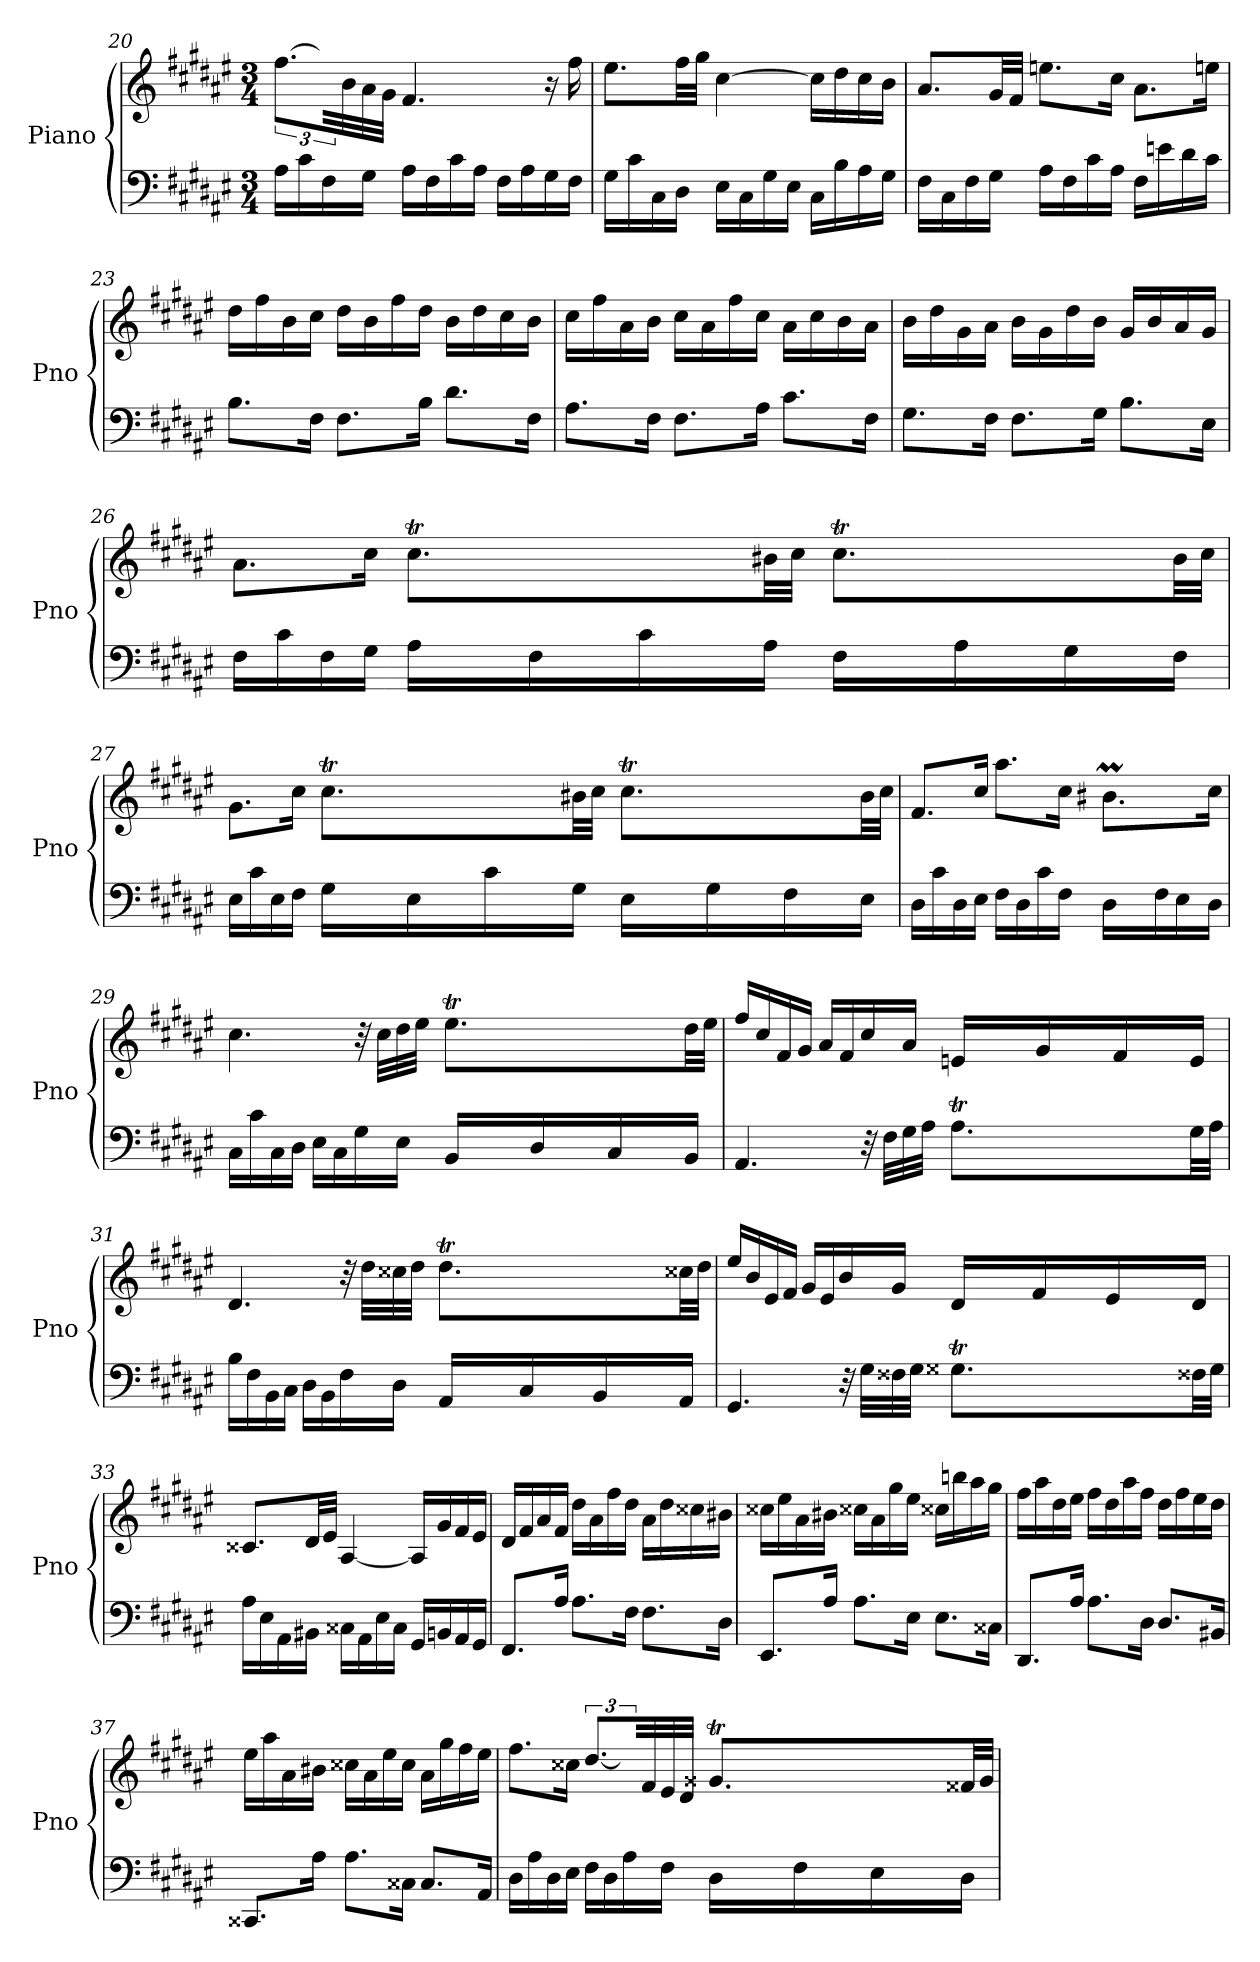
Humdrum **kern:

**kern	**kern
*part1	*part1
*staff2	*staff1
*I"Piano	*
*I'Pno	*
*clefF4	*clefG2
*k[f#c#g#d#a#e#]	*k[f#c#g#d#a#e#]
*M3/4	*M3/4
=20	=20
16A#\LL	[12.ff#\L
16c#\	.
16F#\	48.ff#!yy]
.	32b\LL
16G#\JJ	32a#\
.	32g#\JJJ
16A#\LL	4.f#/
16F#\	.
16c#\	.
16A#\JJ	.
16F#\LL	.
16A#\	.
16G#\	16r
16F#\JJ	16ff#\
=21	=21
16G#\LL	8.ee#\L
16c#\	.
16C#\	.
16D#\JJ	32ff#\LL
.	32gg#\JJJ
16E#\LL	[4cc#\
16C#\	.
16G#\	.
16E#\JJ	.
16C#\LL	16cc#\LL]
16B\	16dd#\
16A#\	16cc#\
16G#\JJ	16b\JJ
!!LO:LB:g=z
=22	=22
16F#\LL	8.a#/L
16C#\	.
16F#\	.
16G#\JJ	32g#/LL
.	32f#/JJJ
16A#\LL	8.een\L
16F#\	.
16c#\	.
16A#\JJ	16cc#\Jk
16F#\LL	8.a#\L
16en\	.
16d#\	.
16c#\JJ	16een\Jk
=23	=23
8.B\L	16dd#\LL
.	16ff#\
.	16b\
16F#\Jk	16cc#\JJ
8.F#\L	16dd#\LL
.	16b\
.	16ff#\
16B\Jk	16dd#\JJ
8.d#\L	16b\LL
.	16dd#\
.	16cc#\
16F#\Jk	16b\JJ
=24	=24
8.A#\L	16cc#\LL
.	16ff#\
.	16a#\
16F#\Jk	16b\JJ
8.F#\L	16cc#\LL
.	16a#\
.	16ff#\
16A#\Jk	16cc#\JJ
8.c#\L	16a#\LL
.	16cc#\
.	16b\
16F#\Jk	16a#\JJ
=25	=25
8.G#\L	16b\LL
.	16dd#\
.	16g#\
16F#\Jk	16a#\JJ
8.F#\L	16b\LL
.	16g#\
.	16dd#\
16G#\Jk	16b\JJ
8.B\L	16g#/LL
.	16b/
.	16a#/
16E#\Jk	16g#/JJ
!!LO:LB:g=z
=26	=26
*	*^
16F#\LL	8.a#\L	4ryy
16c#\	.	.
16F#\	.	.
16G#\JJ	16cc#\Jk	.
16A#\LL	8.cc#T\L	64dd#!yy
.	.	64cc#!yy
.	.	64dd#!yy
.	.	64cc#!yy
16F#\	.	64dd#!yy
.	.	64cc#!yy
.	.	64dd#!yy
.	.	64cc#!yy
16c#\	.	64dd#!yy
.	.	64cc#!yy
.	.	64dd#!yy
.	.	64cc#!yy
16A#\JJ	32b#X\LL	16ryy
.	32cc#\JJJ	.
16F#\LL	8.cc#T\L	64dd#!yy
.	.	64cc#!yy
.	.	64dd#!yy
.	.	64cc#!yy
16A#\	.	64dd#!yy
.	.	64cc#!yy
.	.	64dd#!yy
.	.	64cc#!yy
16G#\	.	64dd#!yy
.	.	64cc#!yy
.	.	64dd#!yy
.	.	64cc#!yy
16F#\JJ	32b#\LL	16ryy
.	32cc#\JJJ	.
=27	=27	=27
16E#\LL	8.g#\L	4ryy
16c#\	.	.
16E#\	.	.
16F#\JJ	16cc#\Jk	.
16G#\LL	8.cc#T\L	64dd#!yy
.	.	64cc#!yy
.	.	64dd#!yy
.	.	64cc#!yy
16E#\	.	64dd#!yy
.	.	64cc#!yy
.	.	64dd#!yy
.	.	64cc#!yy
16c#\	.	64dd#!yy
.	.	64cc#!yy
.	.	64dd#!yy
.	.	64cc#!yy
16G#\JJ	32b#X\LL	16ryy
.	32cc#\JJJ	.
16E#\LL	8.cc#T\L	64dd#!yy
.	.	64cc#!yy
.	.	64dd#!yy
.	.	64cc#!yy
16G#\	.	64dd#!yy
.	.	64cc#!yy
.	.	64dd#!yy
.	.	64cc#!yy
16F#\	.	64dd#!yy
.	.	64cc#!yy
.	.	64dd#!yy
.	.	64cc#!yy
16E#\JJ	32b#\LL	16ryy
.	32cc#\JJJ	.
=28	=28	=28
16D#\LL	8.f#/L	2ryy
16c#\	.	.
16D#\	.	.
16E#\JJ	16cc#/Jk	.
16F#\LL	8.aa#\L	.
16D#\	.	.
16c#\	.	.
16F#\JJ	16cc#\Jk	.
16D#\LL	8.b#Xm\L	64b#!yy
.	.	64cc#!yy
.	.	[8b#!yy
16F#\	.	.
16E#\	.	.
.	.	32b#!yy]
16D#\JJ	16cc#\Jk	16ryy
!!LO:LB:g=z	!!
=29	=29	=29
16C#\LL	4.cc#\	2ryy
16c#\	.	.
16C#\	.	.
16D#\JJ	.	.
16E#\LL	.	.
16C#\	.	.
16G#\	32r	.
.	32cc#\LLL	.
16E#\JJ	32dd#\	.
.	32ee#\JJJ	.
16BB/LL	8.ee#t\L	64ff#!yy
.	.	64ee#!yy
.	.	64ff#!yy
.	.	64ee#!yy
16D#/	.	64ff#!yy
.	.	64ee#!yy
.	.	64ff#!yy
.	.	64ee#!yy
16C#/	.	64ff#!yy
.	.	64ee#!yy
.	.	64ff#!yy
.	.	64ee#!yy
16BB/JJ	32dd#\LL	16ryy
.	32ee#\JJJ	.
*	*v	*v
=30	=30
*^	*
4.AA#/	2ryy	16ff#/LL
.	.	16cc#/
.	.	16f#/
.	.	16g#/JJ
.	.	16a#/LL
.	.	16f#/
32r	.	16cc#/
32F#\LLL	.	.
32G#\	.	16a#/JJ
32A#\JJJ	.	.
8.A#t\L	64B!yy	16en/LL
.	64A#!yy	.
.	64B!yy	.
.	64A#!yy	.
.	64B!yy	16g#/
.	64A#!yy	.
.	64B!yy	.
.	64A#!yy	.
.	64B!yy	16f#/
.	64A#!yy	.
.	64B!yy	.
.	64A#!yy	.
32G#\LL	16ryy	16e/JJ
32A#\JJJ	.	.
*v	*v	*
=31	=31
*	*^
16B\LL	4.d#/	2ryy
16F#\	.	.
16BB\	.	.
16C#\JJ	.	.
16D#\LL	.	.
16BB\	.	.
16F#\	32r	.
.	32dd#\LLL	.
16D#\JJ	32cc##X\	.
.	32dd#\JJJ	.
16AA#/LL	8.dd#T\L	64ee#!yy
.	.	64dd#!yy
.	.	64ee#!yy
.	.	64dd#!yy
16C#/	.	64ee#!yy
.	.	64dd#!yy
.	.	64ee#!yy
.	.	64dd#!yy
16BB/	.	64ee#!yy
.	.	64dd#!yy
.	.	64ee#!yy
.	.	64dd#!yy
16AA#/JJ	32cc##X\LL	16ryy
.	32dd#\JJJ	.
*	*v	*v
!!LO:LB:g=z
=32	=32
*^	*
4.GG#/	2ryy	16ee#/LL
.	.	16b/
.	.	16e#/
.	.	16f#/JJ
.	.	16g#/LL
.	.	16e#/
32r	.	16b/
32G#\LLL	.	.
32F##X\	.	16g#/JJ
32G#\JJJ	.	.
8.G##Xt\L	64A#!yy	16d#/LL
.	64G##!yy	.
.	64A#!yy	.
.	64G##!yy	.
.	64A#!yy	16f#/
.	64G##!yy	.
.	64A#!yy	.
.	64G##!yy	.
.	64A#!yy	16e#/
.	64G##!yy	.
.	64A#!yy	.
.	64G##!yy	.
32F##X\LL	16ryy	16d#/JJ
32G##\JJJ	.	.
*v	*v	*
=33	=33
16A#\LL	8.c##X/L
16E#\	.
16AA#\	.
16BB#X\JJ	32d#/LL
.	32e#/JJJ
16C##X\LL	[4A#/
16AA#\	.
16E#\	.
16C##\JJ	.
16GG#/LL	16A#/LL]
16BBn/	16g#/
16AA#/	16f#/
16GG#/JJ	16e#/JJ
=34	=34
8.FF#/L	16d#/LL
.	16f#/
.	16a#/
16A#\Jk	16f#/JJ
8.A#\L	16dd#\LL
.	16a#\
.	16ff#\
16F#\Jk	16dd#\JJ
8.F#\L	16a#\LL
.	16dd#\
.	16cc##X\
16D#\Jk	16b#X\JJ
!!LO:LB:g=z
=35	=35
8.EE#/L	16cc##X\LL
.	16ee#\
.	16a#\
16A#\Jk	16b#X\JJ
8.A#\L	16cc##X\LL
.	16a#\
.	16gg#\
16E#\Jk	16ee#\JJ
8.E#\L	16cc##X\LL
.	16bbn\
.	16aa#\
16C##X\Jk	16gg#\JJ
=36	=36
8.DD#/L	16ff#\LL
.	16aa#\
.	16dd#\
16A#\Jk	16ee#\JJ
8.A#\L	16ff#\LL
.	16dd#\
.	16aa#\
16D#\Jk	16ff#\JJ
8.D#/L	16dd#\LL
.	16ff#\
.	16ee#\
16BB#X/Jk	16dd#\JJ
=37	=37
8.CC##X/L	16ee#\LL
.	16aa#\
.	16a#\
16A#\Jk	16b#X\JJ
8.A#\L	16cc##X\LL
.	16a#\
.	16ee#\
16C##X\Jk	16cc##\JJ
8.C##/L	16a#\LL
.	16gg#\
.	16ff#\
16AA#/Jk	16ee#\JJ
!!LO:PB:g=z
=38	=38
*	*^
16D#\LL	8.ff#\L	2ryy
16A#\	.	.
16D#\	.	.
16E#\JJ	16cc##X\Jk	.
16F#\LL	[12.dd#/L	.
16D#\	.	.
16A#\	48.dd#!yy]	.
.	32f#/LL	.
16F#\JJ	32e#/	.
.	32d#/JJJ	.
16D#\LL	8.g##Xt/L	64a#!yy
.	.	64g##!yy
.	.	64a#!yy
.	.	64g##!yy
16F#\	.	64a#!yy
.	.	64g##!yy
.	.	64a#!yy
.	.	64g##!yy
16E#\	.	64a#!yy
.	.	64g##!yy
.	.	64a#!yy
.	.	64g##!yy
16D#\JJ	32f##X/LL	16ryy
.	32g##/JJJ	.
*	*v	*v
=	=
*-	*-
